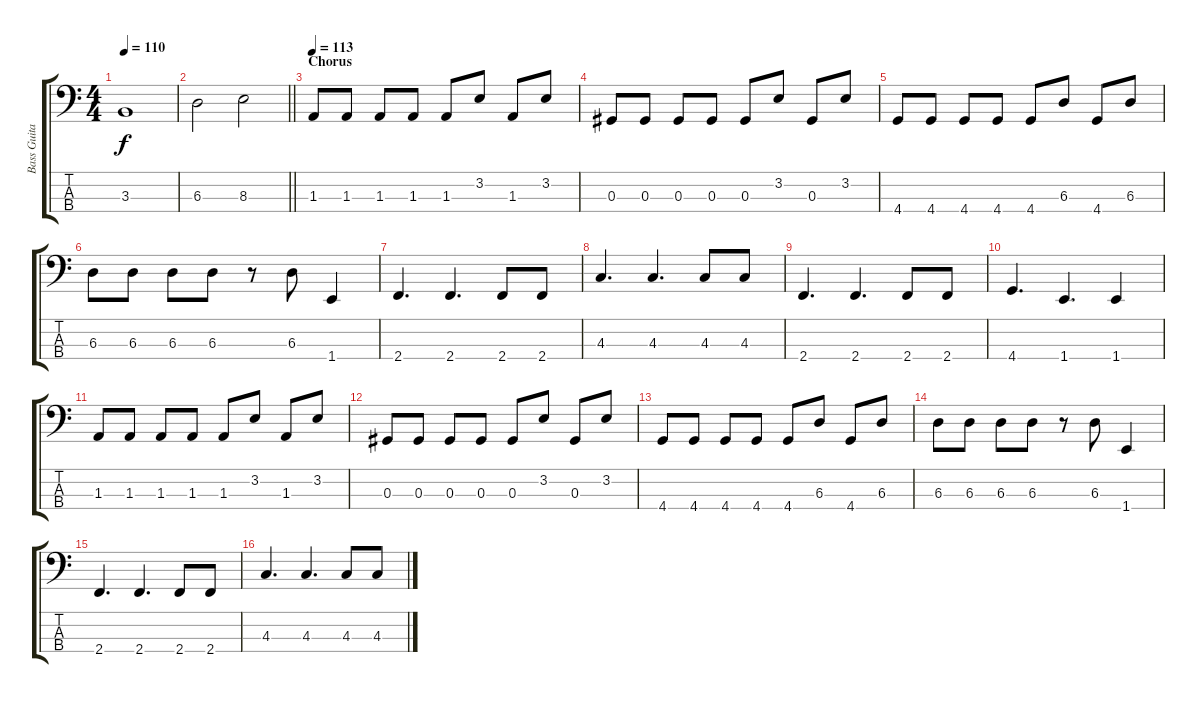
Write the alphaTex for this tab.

\track ("Bass Guitar" "Bass Guita") {instrument electricbassfinger}
\staff {score tabs}
\tuning (Gb2 Db2 Ab1 Eb1) {hide}
\ts (4 4)
\tempo 110
\clef f4
\ks c
3.3.1{dy f} |
\barLineRight lightlight
6.3.2 8.3.2 |
\section ("" "Chorus")
\tempo 113
1.3.8 1.3.8 1.3.8 1.3.8 1.3.8 3.2.8 1.3.8 3.2.8 |
0.3.8 0.3.8 0.3.8 0.3.8 0.3.8 3.2.8 0.3.8 3.2.8 |
4.4.8 4.4.8 4.4.8 4.4.8 4.4.8 6.3.8 4.4.8 6.3.8 |
6.3.8 6.3.8 6.3.8 6.3.8 r.8 6.3.8 1.4.4 |
2.4.4{d} 2.4.4{d} 2.4.8 2.4.8 |
4.3.4{d} 4.3.4{d} 4.3.8 4.3.8 |
2.4.4{d} 2.4.4{d} 2.4.8 2.4.8 |
4.4.4{d} 1.4.4{d} 1.4.4 |
1.3.8 1.3.8 1.3.8 1.3.8 1.3.8 3.2.8 1.3.8 3.2.8 |
0.3.8 0.3.8 0.3.8 0.3.8 0.3.8 3.2.8 0.3.8 3.2.8 |
4.4.8 4.4.8 4.4.8 4.4.8 4.4.8 6.3.8 4.4.8 6.3.8 |
6.3.8 6.3.8 6.3.8 6.3.8 r.8 6.3.8 1.4.4 |
2.4.4{d} 2.4.4{d} 2.4.8 2.4.8 |
4.3.4{d} 4.3.4{d} 4.3.8 4.3.8
